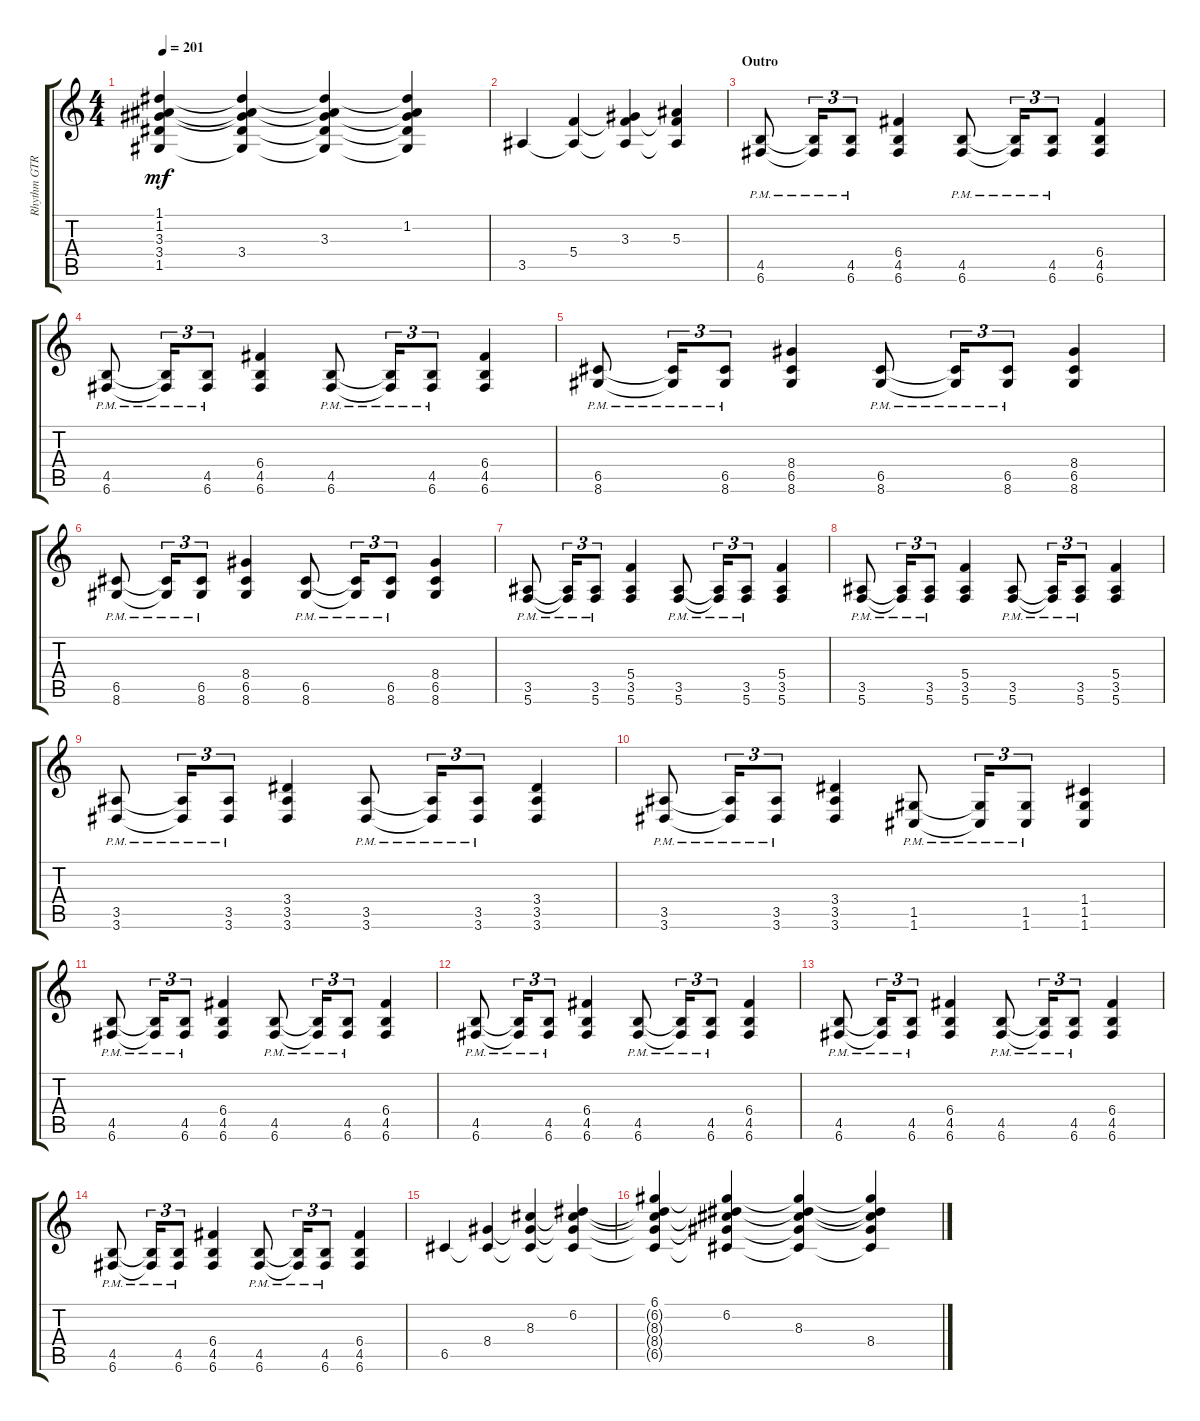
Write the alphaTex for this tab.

\track ("Rhythm GTR 2" "Rhythm GTR") {instrument distortionguitar}
\staff {score tabs}
\tuning (D4 A3 F3 C3 G2 C2) {hide}
\ts (4 4)
\tempo 201
\clef g2
\ks aminor
(1.1{t} 1.2{t} 3.3{t} 3.4{t} 1.5).4{dy mf} (1.1{t} 1.2{t} 3.3{t} 3.4 1.5{t}).4 (1.1{t} 1.2{t} 3.3 3.4{t} 1.5{t}).4 (1.1{t} 1.2 3.3{t} 3.4{t} 1.5{t}).4 |
3.5.4 (5.4 3.5{t}).4 (3.3 5.4{t} 3.5{t}).4 (5.3 5.4{t} 3.5{t}).4 |
\section ("" "Outro")
(4.5{pm} 6.6{pm}).8 (4.5{pm t} 6.6{pm t}).16{tu (3 2)} (4.5{pm} 6.6{pm}).8{tu (3 2)} (6.4 4.5 6.6).4 (4.5{pm} 6.6{pm}).8 (4.5{pm t} 6.6{pm t}).16{tu (3 2)} (4.5{pm} 6.6{pm}).8{tu (3 2)} (6.4 4.5 6.6).4 |
(4.5{pm} 6.6{pm}).8 (4.5{pm t} 6.6{pm t}).16{tu (3 2)} (4.5{pm} 6.6{pm}).8{tu (3 2)} (6.4 4.5 6.6).4 (4.5{pm} 6.6{pm}).8 (4.5{pm t} 6.6{pm t}).16{tu (3 2)} (4.5{pm} 6.6{pm}).8{tu (3 2)} (6.4 4.5 6.6).4 |
(6.5{pm} 8.6{pm}).8 (6.5{pm t} 8.6{pm t}).16{tu (3 2)} (6.5{pm} 8.6{pm}).8{tu (3 2)} (8.4 6.5 8.6).4 (6.5{pm} 8.6{pm}).8 (6.5{pm t} 8.6{pm t}).16{tu (3 2)} (6.5{pm} 8.6{pm}).8{tu (3 2)} (8.4 6.5 8.6).4 |
(6.5{pm} 8.6{pm}).8 (6.5{pm t} 8.6{pm t}).16{tu (3 2)} (6.5{pm} 8.6{pm}).8{tu (3 2)} (8.4 6.5 8.6).4 (6.5{pm} 8.6{pm}).8 (6.5{pm t} 8.6{pm t}).16{tu (3 2)} (6.5{pm} 8.6{pm}).8{tu (3 2)} (8.4 6.5 8.6).4 |
(3.5{pm} 5.6{pm}).8 (3.5{pm t} 5.6{pm t}).16{tu (3 2)} (3.5{pm} 5.6{pm}).8{tu (3 2)} (5.4 3.5 5.6).4 (3.5{pm} 5.6{pm}).8 (3.5{pm t} 5.6{pm t}).16{tu (3 2)} (3.5{pm} 5.6{pm}).8{tu (3 2)} (5.4 3.5 5.6).4 |
(3.5{pm} 5.6{pm}).8 (3.5{pm t} 5.6{pm t}).16{tu (3 2)} (3.5{pm} 5.6{pm}).8{tu (3 2)} (5.4 3.5 5.6).4 (3.5{pm} 5.6{pm}).8 (3.5{pm t} 5.6{pm t}).16{tu (3 2)} (3.5{pm} 5.6{pm}).8{tu (3 2)} (5.4 3.5 5.6).4 |
(3.5{pm} 3.6{pm}).8 (3.5{pm t} 3.6{pm t}).16{tu (3 2)} (3.5{pm} 3.6{pm}).8{tu (3 2)} (3.4 3.5 3.6).4 (3.5{pm} 3.6{pm}).8 (3.5{pm t} 3.6{pm t}).16{tu (3 2)} (3.5{pm} 3.6{pm}).8{tu (3 2)} (3.4 3.5 3.6).4 |
(3.5{pm} 3.6{pm}).8 (3.5{pm t} 3.6{pm t}).16{tu (3 2)} (3.5{pm} 3.6{pm}).8{tu (3 2)} (3.4 3.5 3.6).4 (1.5{pm} 1.6{pm}).8 (1.5{pm t} 1.6{pm t}).16{tu (3 2)} (1.5{pm} 1.6{pm}).8{tu (3 2)} (1.4 1.5 1.6).4 |
(4.5{pm} 6.6{pm}).8 (4.5{pm t} 6.6{pm t}).16{tu (3 2)} (4.5{pm} 6.6{pm}).8{tu (3 2)} (6.4 4.5 6.6).4 (4.5{pm} 6.6{pm}).8 (4.5{pm t} 6.6{pm t}).16{tu (3 2)} (4.5{pm} 6.6{pm}).8{tu (3 2)} (6.4 4.5 6.6).4 |
(4.5{pm} 6.6{pm}).8 (4.5{pm t} 6.6{pm t}).16{tu (3 2)} (4.5{pm} 6.6{pm}).8{tu (3 2)} (6.4 4.5 6.6).4 (4.5{pm} 6.6{pm}).8 (4.5{pm t} 6.6{pm t}).16{tu (3 2)} (4.5{pm} 6.6{pm}).8{tu (3 2)} (6.4 4.5 6.6).4 |
(4.5{pm} 6.6{pm}).8 (4.5{pm t} 6.6{pm t}).16{tu (3 2)} (4.5{pm} 6.6{pm}).8{tu (3 2)} (6.4 4.5 6.6).4 (4.5{pm} 6.6{pm}).8 (4.5{pm t} 6.6{pm t}).16{tu (3 2)} (4.5{pm} 6.6{pm}).8{tu (3 2)} (6.4 4.5 6.6).4 |
(4.5{pm} 6.6{pm}).8 (4.5{pm t} 6.6{pm t}).16{tu (3 2)} (4.5{pm} 6.6{pm}).8{tu (3 2)} (6.4 4.5 6.6).4 (4.5{pm} 6.6{pm}).8 (4.5{pm t} 6.6{pm t}).16{tu (3 2)} (4.5{pm} 6.6{pm}).8{tu (3 2)} (6.4 4.5 6.6).4 |
6.5.4 (8.4 6.5{t}).4 (8.3 8.4{t} 6.5{t}).4 (6.2 8.3{t} 8.4{t} 6.5{t}).4 |
(6.1 6.2{t} 8.3{t} 8.4{t} 6.5{t}).4 (6.1{t} 6.2 8.3{t} 8.4{t} 6.5{t}).4 (6.1{t} 6.2{t} 8.3 8.4{t} 6.5{t}).4 (6.1{t} 6.2{t} 8.3{t} 8.4 6.5{t}).4
